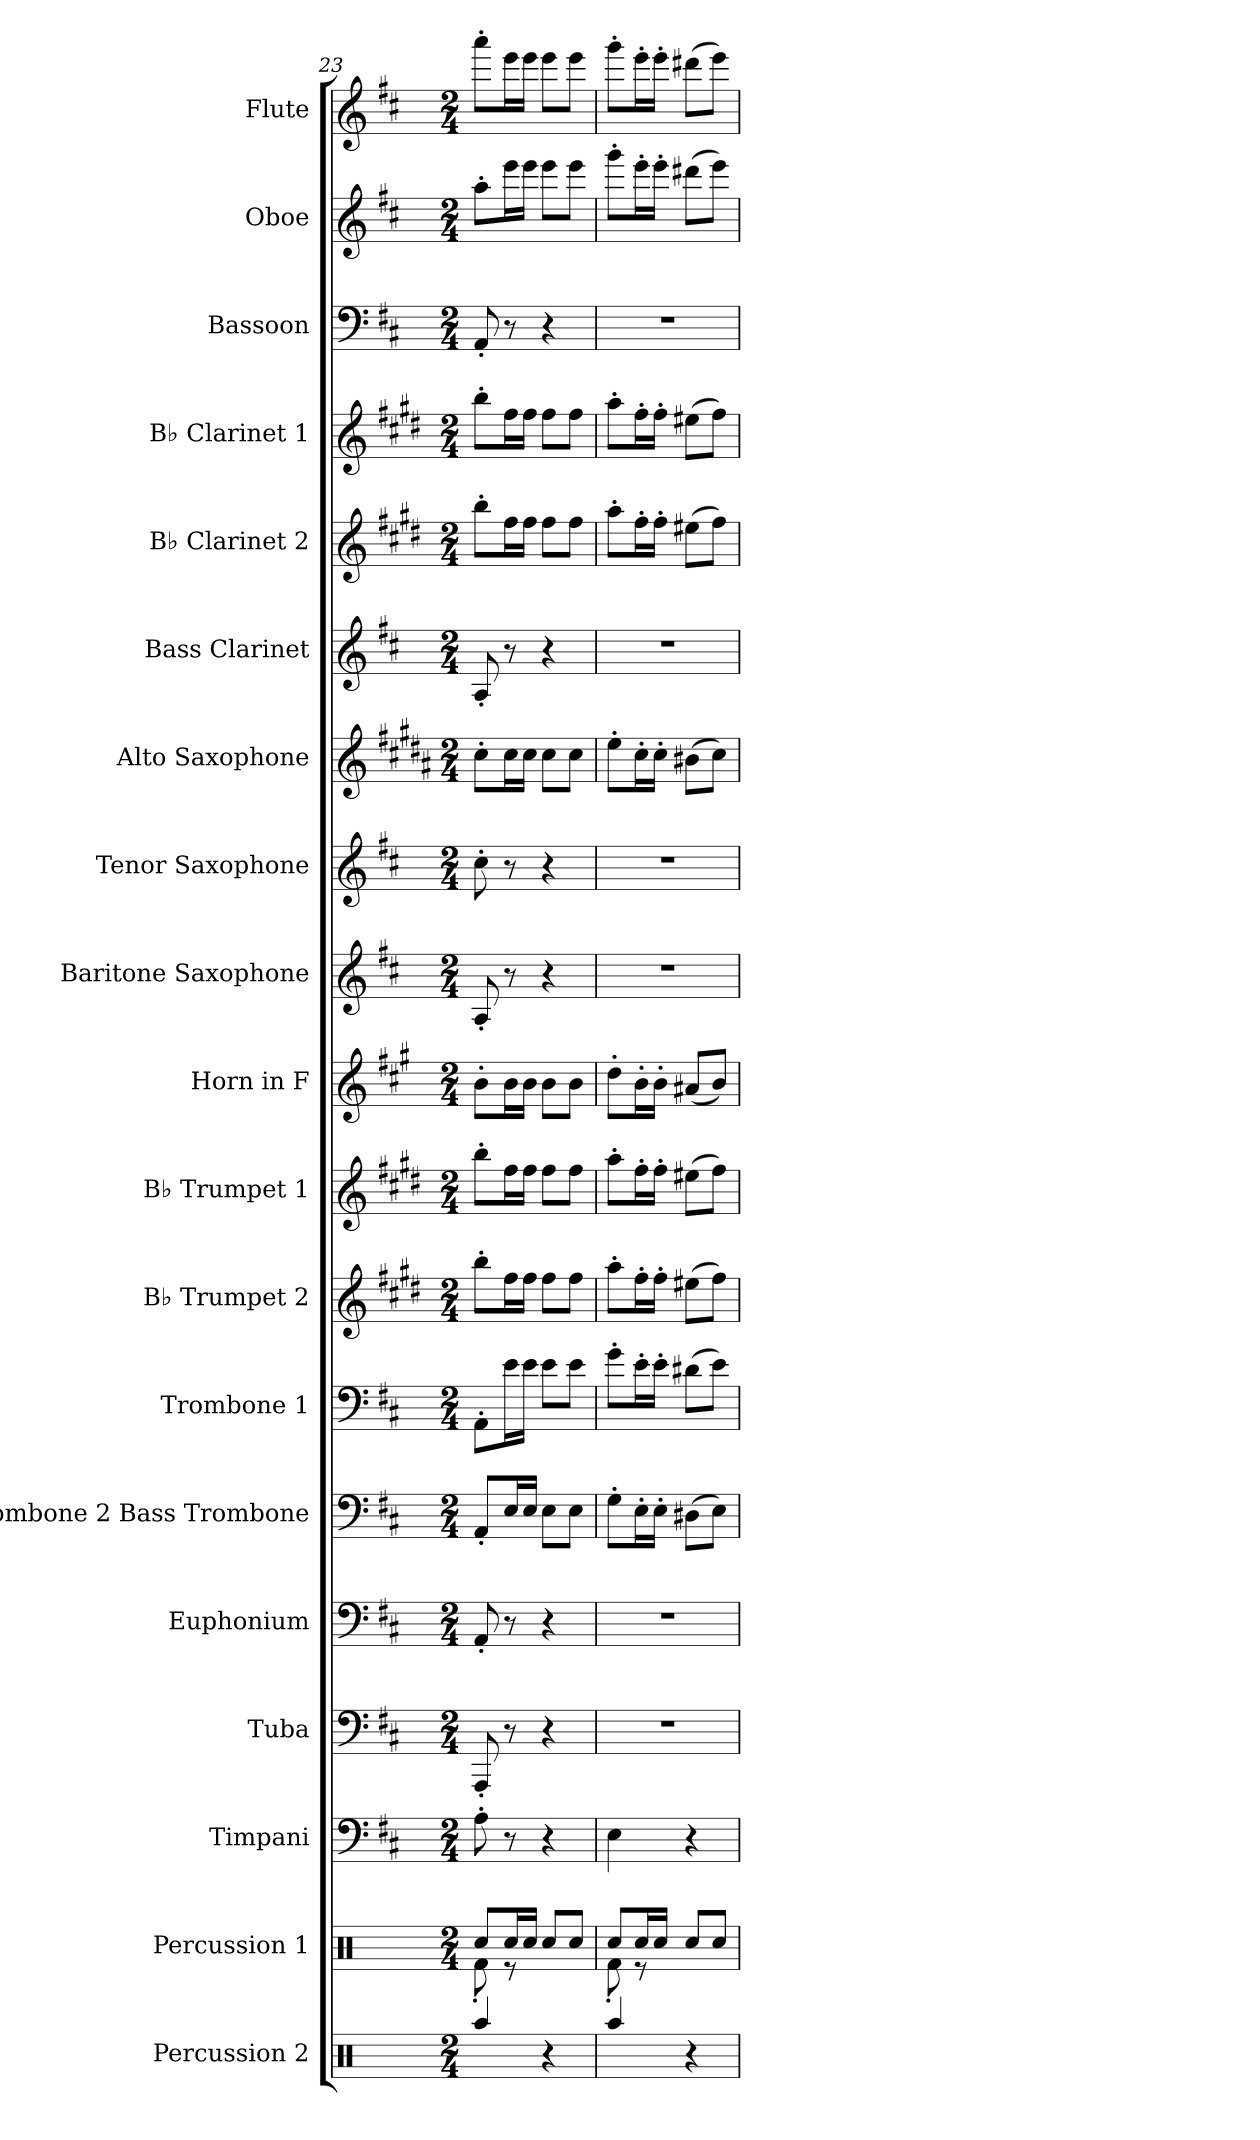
**kern	**kern	**kern	**kern	**kern	**kern	**kern	**kern	**kern	**kern	**kern	**kern	**kern	**kern	**kern	**kern	**kern	**kern	**kern
*part19	*part18	*part17	*part16	*part15	*part14	*part13	*part12	*part11	*part10	*part9	*part8	*part7	*part6	*part5	*part4	*part3	*part2	*part1
*staff19	*staff18	*staff17	*staff16	*staff15	*staff14	*staff13	*staff12	*staff11	*staff10	*staff9	*staff8	*staff7	*staff6	*staff5	*staff4	*staff3	*staff2	*staff1
*I"Percussion 2	*I"Percussion 1	*I"Timpani	*I"Tuba	*I"Euphonium	*I"Trombone 2 Bass Trombone	*I"Trombone 1	*I"B♭ Trumpet 2	*I"B♭ Trumpet 1	*I"Horn in F	*I"Baritone Saxophone	*I"Tenor Saxophone	*I"Alto Saxophone	*I"Bass Clarinet	*I"B♭ Clarinet 2	*I"B♭ Clarinet 1	*I"Bassoon	*I"Oboe	*I"Flute
*I'Perc. 2	*I'Perc. 1	*I'Timp.	*I'Tba.	*I'Euph.	*I'Tbn. 2 B. Tbn.	*I'Tbn. 1	*I'B♭ Tpt. 2	*I'B♭ Tpt. 1	*	*I'Bar. Sax.	*I'T. Sax.	*I'A. Sax.	*I'B. Cl.	*I'B♭ Cl. 2	*I'B♭ Cl. 1	*I'Bsn.	*I'Ob.	*I'Fl.
*clefX	*clefX	*clefF4	*clefF4	*clefF4	*clefF4	*clefF4	*clefG2	*clefG2	*clefG2	*clefG2	*clefG2	*clefG2	*clefG2	*clefG2	*clefG2	*clefF4	*clefG2	*clefG2
*	*	*	*	*	*	*	*ITrd1c2	*ITrd1c2	*ITrd4c7	*ITrd12c21	*ITrd8c14	*ITrd5c9	*ITrd8c14	*ITrd1c2	*ITrd1c2	*	*	*
*k[]	*k[]	*k[f#c#]	*k[f#c#]	*k[f#c#]	*k[f#c#]	*k[f#c#]	*k[f#c#]	*k[f#c#]	*k[f#c#]	*k[f#c#]	*k[f#c#]	*k[f#c#]	*k[f#c#]	*k[f#c#]	*k[f#c#]	*k[f#c#]	*k[f#c#]	*k[f#c#]
*M2/4	*M2/4	*M2/4	*M2/4	*M2/4	*M2/4	*M2/4	*M2/4	*M2/4	*M2/4	*M2/4	*M2/4	*M2/4	*M2/4	*M2/4	*M2/4	*M2/4	*M2/4	*M2/4
=23	=23	=23	=23	=23	=23	=23	=23	=23	=23	=23	=23	=23	=23	=23	=23	=23	=23	=23
*	*^	*	*	*	*	*	*	*	*	*	*	*	*	*	*	*	*	*
4Raa/	8Rcc/L	8Rf'\	8A'\	8AAA'/	8AA'/	8AA'/L	8AA'\L	8aa'\L	8aa'\L	8e'\L	8AA'/	8c#'\	8e'\L	8AA'/	8aa'\L	8aa'\L	8AA'/	8aa'\L	8aaa'\L
.	16Rcc/L	8r	8r	8r	8r	16E/L	16e\L	16ee\L	16ee\L	16e\L	8r	8r	16e\L	8r	16ee\L	16ee\L	8r	16eee\L	16eee\L
.	16Rcc/JJ	.	.	.	.	16E/JJ	16e\JJ	16ee\JJ	16ee\JJ	16e\JJ	.	.	16e\JJ	.	16ee\JJ	16ee\JJ	.	16eee\JJ	16eee\JJ
4r	8Rcc/L	4ryy	4r	4r	4r	8E\L	8e\L	8ee\L	8ee\L	8e\L	4r	4r	8e\L	4r	8ee\L	8ee\L	4r	8eee\L	8eee\L
.	8Rcc/J	.	.	.	.	8E\J	8e\J	8ee\J	8ee\J	8e\J	.	.	8e\J	.	8ee\J	8ee\J	.	8eee\J	8eee\J
=24	=24	=24	=24	=24	=24	=24	=24	=24	=24	=24	=24	=24	=24	=24	=24	=24	=24	=24	=24
4Raa/	8Rcc/L	8Rf'\	4E\	2r	2r	8G'\L	8g'\L	8gg'\L	8gg'\L	8g'\L	2r	2r	8g'\L	2r	8gg'\L	8gg'\L	2r	8ggg'\L	8ggg'\L
.	16Rcc/L	8r	.	.	.	16E'\L	16e'\L	16ee'\L	16ee'\L	16e'\L	.	.	16e'\L	.	16ee'\L	16ee'\L	.	16eee'\L	16eee'\L
.	16Rcc/JJ	.	.	.	.	16E'\JJ	16e'\JJ	16ee'\JJ	16ee'\JJ	16e'\JJ	.	.	16e'\JJ	.	16ee'\JJ	16ee'\JJ	.	16eee'\JJ	16eee'\JJ
4r	8Rcc/L	4ryy	4r	.	.	(>8D#X\L	(>8d#X\L	(>8dd#X\L	(>8dd#X\L	(<8d#X/L	.	.	(>8d#X\L	.	(>8dd#X\L	(>8dd#X\L	.	(>8ddd#X\L	(>8ddd#X\L
.	8Rcc/J	.	.	.	.	8E\J)	8e\J)	8ee\J)	8ee\J)	8e/J)	.	.	8e\J)	.	8ee\J)	8ee\J)	.	8eee\J)	8eee\J)
*	*v	*v	*	*	*	*	*	*	*	*	*	*	*	*	*	*	*	*	*
=	=	=	=	=	=	=	=	=	=	=	=	=	=	=	=	=	=	=
*-	*-	*-	*-	*-	*-	*-	*-	*-	*-	*-	*-	*-	*-	*-	*-	*-	*-	*-
